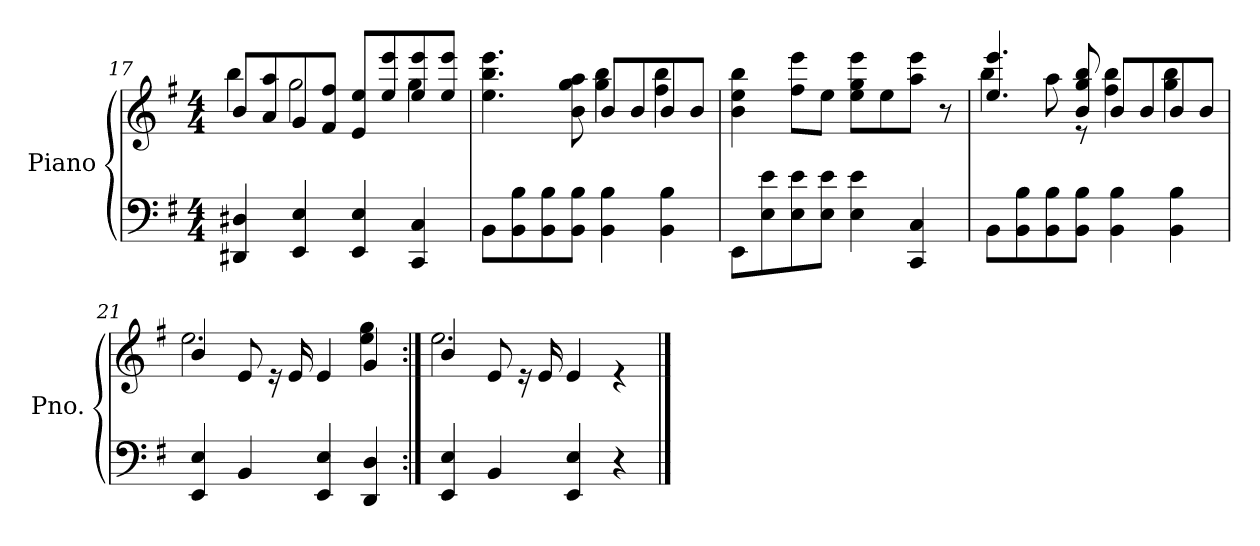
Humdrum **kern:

**kern	**kern
*part1	*part1
*staff2	*staff1
*I"Piano	*
*I'Pno.	*
*clefF4	*clefG2
*k[f#]	*k[f#]
*M4/4	*M4/4
=17	=17
*	*^
4DD#X/ 4D#X/	8b/L	4bb\
.	8a/ 8aa/	.
4EE/ 4E/	8g/	2gg\
.	8f#/ 8ff#/J	.
4EE/ 4E/	8e/ 8ee/L	.
.	8ee/ 8eee/	.
4CC/ 4C/	8ee/ 8eee/	4gg\
.	8ee/ 8eee/J	.
!!LO:LB:g=z	!!
=18	=18	=18
8BB\L	4.ee\ 4.bb\ 4.eee\	2ryy
8BB\ 8B\	.	.
8BB\ 8B\	.	.
8BB\ 8B\J	8b\ 8gg\ 8aa\	.
4BB\ 4B\	8b/L	4gg\ 4bb\
.	8b/	.
4BB\ 4B\	8b/	4ff#\ 4bb\
.	8b/J	.
*	*v	*v
=19	=19
8EE\L	4b\ 4ee\ 4bb\
8E\ 8e\	.
8E\ 8e\	8ff#\ 8eee\L
8E\ 8e\J	8ee\J
4E\ 4e\	8ee\ 8gg\ 8eee\L
.	8ee\
4CC/ 4C/	8aa\ 8eee\J
.	8r
=20	=20
*	*^
8BB\L	4.ee/ 4.eee/	4bb\
8BB\ 8B\	.	.
8BB\ 8B\	.	8aa\
8BB\ 8B\J	8b/ 8gg/ 8bb/	8r
4BB\ 4B\	8b/L	4ff#\ 4bb\
.	8b/	.
4BB\ 4B\	8b/	4gg\ 4bb\
.	8b/J	.
=21	=21	=21
4EE/ 4E/	4b/	2.ee\
4BB/	8e/	.
.	16re	.
.	16e/	.
4EE/ 4E/	4e/	.
4DD/ 4D/	4g/	4ee\ 4gg\
=22:|!	=22:|!	=22:|!
4EE/ 4E/	4b/	2.ee\
4BB/	8e/	.
.	16re	.
.	16e/	.
4EE/ 4E/	4e/	.
4r	4re	4ryy
*	*v	*v
==	==
*-	*-
